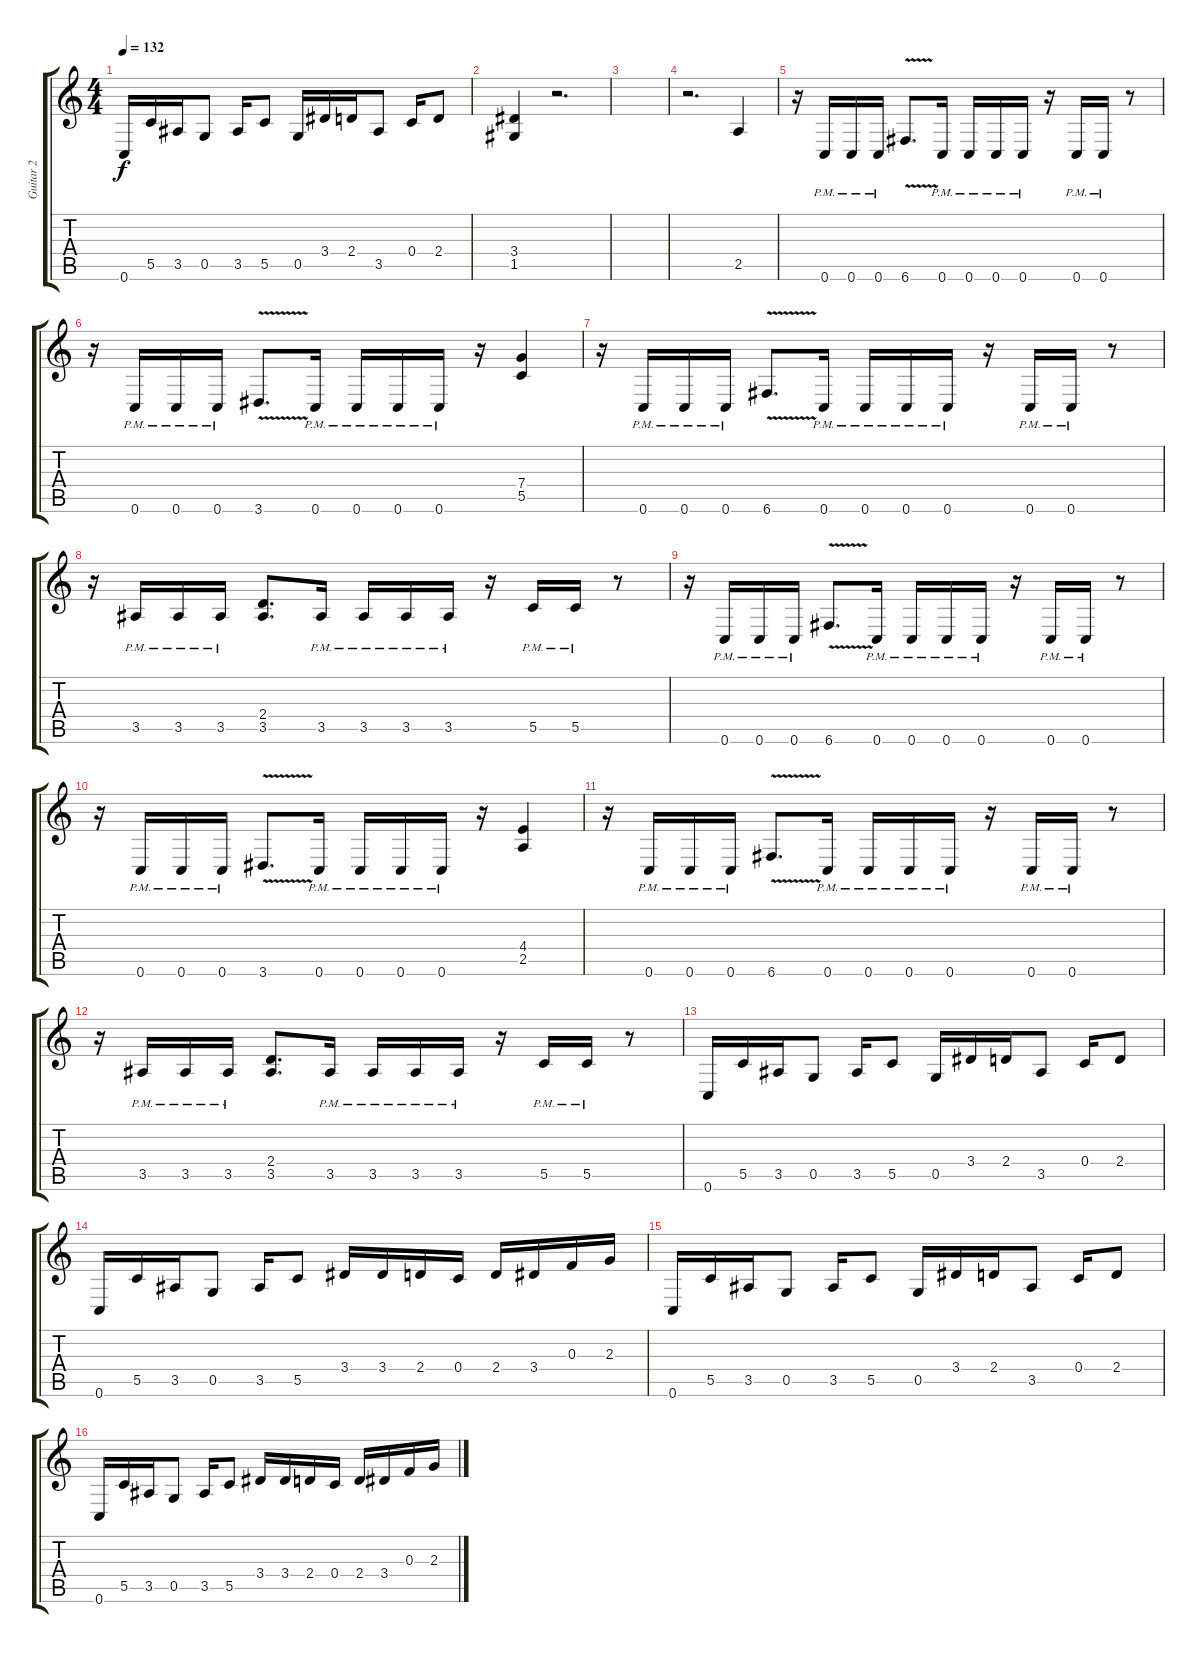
\track ("Guitar 2" "Guitar 2") {instrument distortionguitar}
\staff {score tabs}
\tuning (D4 A3 F3 C3 G2 C2) {hide}
\ts (4 4)
\tempo 132
\clef g2
\ks c
0.6.16{dy f} 5.5.16 3.5.16 0.5.8 3.5.16 5.5.8 0.5.16 3.4.16 2.4.16 3.5.8 0.4.16 2.4.8 |
(3.4 1.5).4 r.2{d} |
|
r.2{d} 2.5.4 |
r.16 0.6{pm}.16 0.6{pm}.16 0.6{pm}.16 6.6{v}.8{d} 0.6{pm}.16 0.6{pm}.16 0.6{pm}.16 0.6{pm}.16 r.16 0.6{pm}.16 0.6{pm}.16 r.8 |
r.16 0.6{pm}.16 0.6{pm}.16 0.6{pm}.16 3.6{v}.8{d} 0.6{pm}.16 0.6{pm}.16 0.6{pm}.16 0.6{pm}.16 r.16 (7.4 5.5).4 |
r.16 0.6{pm}.16 0.6{pm}.16 0.6{pm}.16 6.6{v}.8{d} 0.6{pm}.16 0.6{pm}.16 0.6{pm}.16 0.6{pm}.16 r.16 0.6{pm}.16 0.6{pm}.16 r.8 |
r.16 3.5{pm}.16 3.5{pm}.16 3.5{pm}.16 (2.4 3.5).8{d} 3.5{pm}.16 3.5{pm}.16 3.5{pm}.16 3.5{pm}.16 r.16 5.5{pm}.16 5.5{pm}.16 r.8 |
r.16 0.6{pm}.16 0.6{pm}.16 0.6{pm}.16 6.6{v}.8{d} 0.6{pm}.16 0.6{pm}.16 0.6{pm}.16 0.6{pm}.16 r.16 0.6{pm}.16 0.6{pm}.16 r.8 |
r.16 0.6{pm}.16 0.6{pm}.16 0.6{pm}.16 3.6{v}.8{d} 0.6{pm}.16 0.6{pm}.16 0.6{pm}.16 0.6{pm}.16 r.16 (4.4 2.5).4 |
r.16 0.6{pm}.16 0.6{pm}.16 0.6{pm}.16 6.6{v}.8{d} 0.6{pm}.16 0.6{pm}.16 0.6{pm}.16 0.6{pm}.16 r.16 0.6{pm}.16 0.6{pm}.16 r.8 |
r.16 3.5{pm}.16 3.5{pm}.16 3.5{pm}.16 (2.4 3.5).8{d} 3.5{pm}.16 3.5{pm}.16 3.5{pm}.16 3.5{pm}.16 r.16 5.5{pm}.16 5.5{pm}.16 r.8 |
0.6.16 5.5.16 3.5.16 0.5.8 3.5.16 5.5.8 0.5.16 3.4.16 2.4.16 3.5.8 0.4.16 2.4.8 |
0.6.16 5.5.16 3.5.16 0.5.8 3.5.16 5.5.8 3.4.16 3.4.16 2.4.16 0.4.16 2.4.16 3.4.16 0.3.16 2.3.16 |
0.6.16 5.5.16 3.5.16 0.5.8 3.5.16 5.5.8 0.5.16 3.4.16 2.4.16 3.5.8 0.4.16 2.4.8 |
0.6.16 5.5.16 3.5.16 0.5.8 3.5.16 5.5.8 3.4.16 3.4.16 2.4.16 0.4.16 2.4.16 3.4.16 0.3.16 2.3.16
